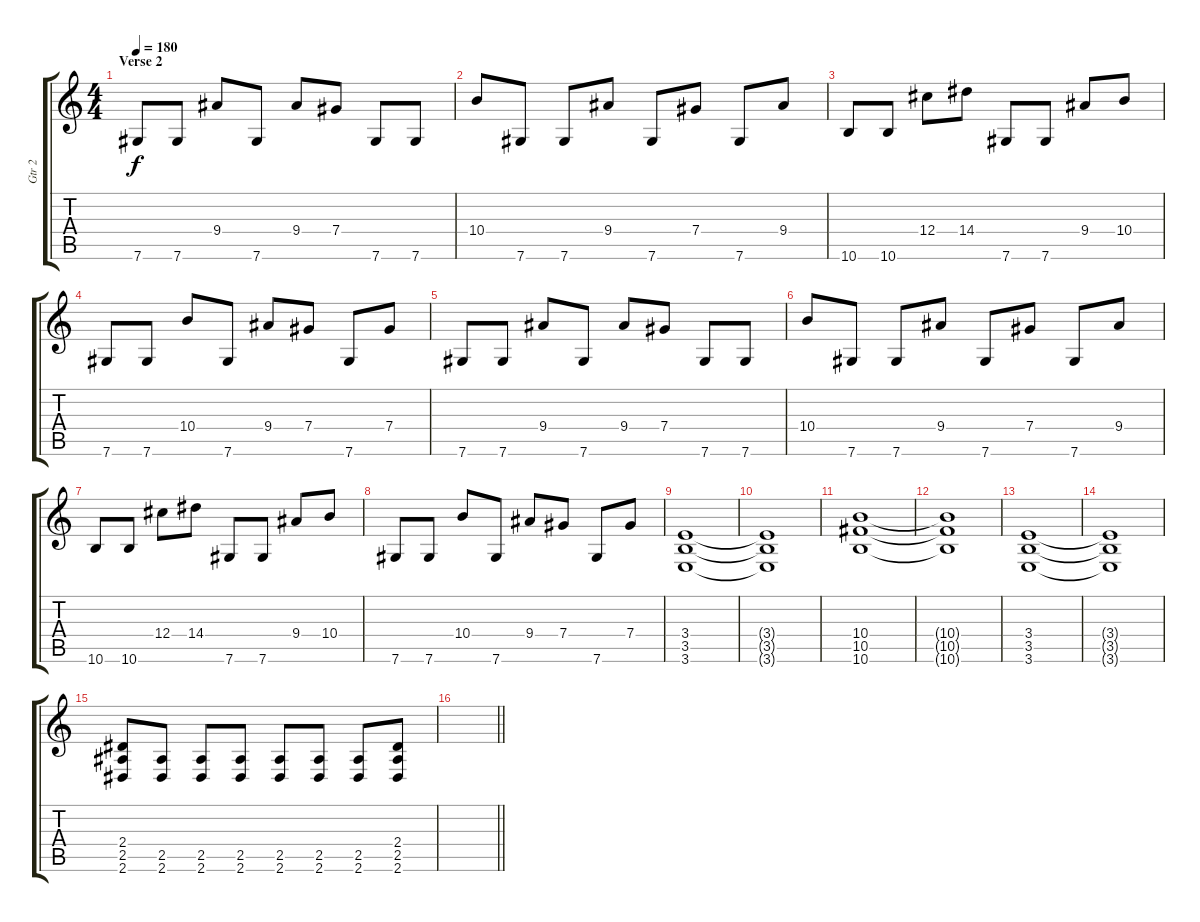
\track ("Gtr 2" "Gtr 2") {instrument distortionguitar}
\staff {score tabs}
\tuning (Eb4 Bb3 Gb3 Db3 Ab2 Db2) {hide}
\ts (4 4)
\section ("" "Verse 2")
\tempo 180
\clef g2
\ks c
7.6.8{dy f} 7.6.8 9.4.8 7.6.8 9.4.8 7.4.8 7.6.8 7.6.8 |
10.4.8 7.6.8 7.6.8 9.4.8 7.6.8 7.4.8 7.6.8 9.4.8 |
10.6.8 10.6.8 12.4.8 14.4.8 7.6.8 7.6.8 9.4.8 10.4.8 |
7.6.8 7.6.8 10.4.8 7.6.8 9.4.8 7.4.8 7.6.8 7.4.8 |
7.6.8 7.6.8 9.4.8 7.6.8 9.4.8 7.4.8 7.6.8 7.6.8 |
10.4.8 7.6.8 7.6.8 9.4.8 7.6.8 7.4.8 7.6.8 9.4.8 |
10.6.8 10.6.8 12.4.8 14.4.8 7.6.8 7.6.8 9.4.8 10.4.8 |
7.6.8 7.6.8 10.4.8 7.6.8 9.4.8 7.4.8 7.6.8 7.4.8 |
(3.4 3.5 3.6).1 |
(3.4{t} 3.5{t} 3.6{t}).1 |
(10.4 10.5 10.6).1 |
(10.4{t} 10.5{t} 10.6{t}).1 |
(3.4 3.5 3.6).1 |
(3.4{t} 3.5{t} 3.6{t}).1 |
(2.4 2.5 2.6).8 (2.5 2.6).8 (2.5 2.6).8 (2.5 2.6).8 (2.5 2.6).8 (2.5 2.6).8 (2.5 2.6).8 (2.4 2.5 2.6).8 |
\barLineRight lightlight
